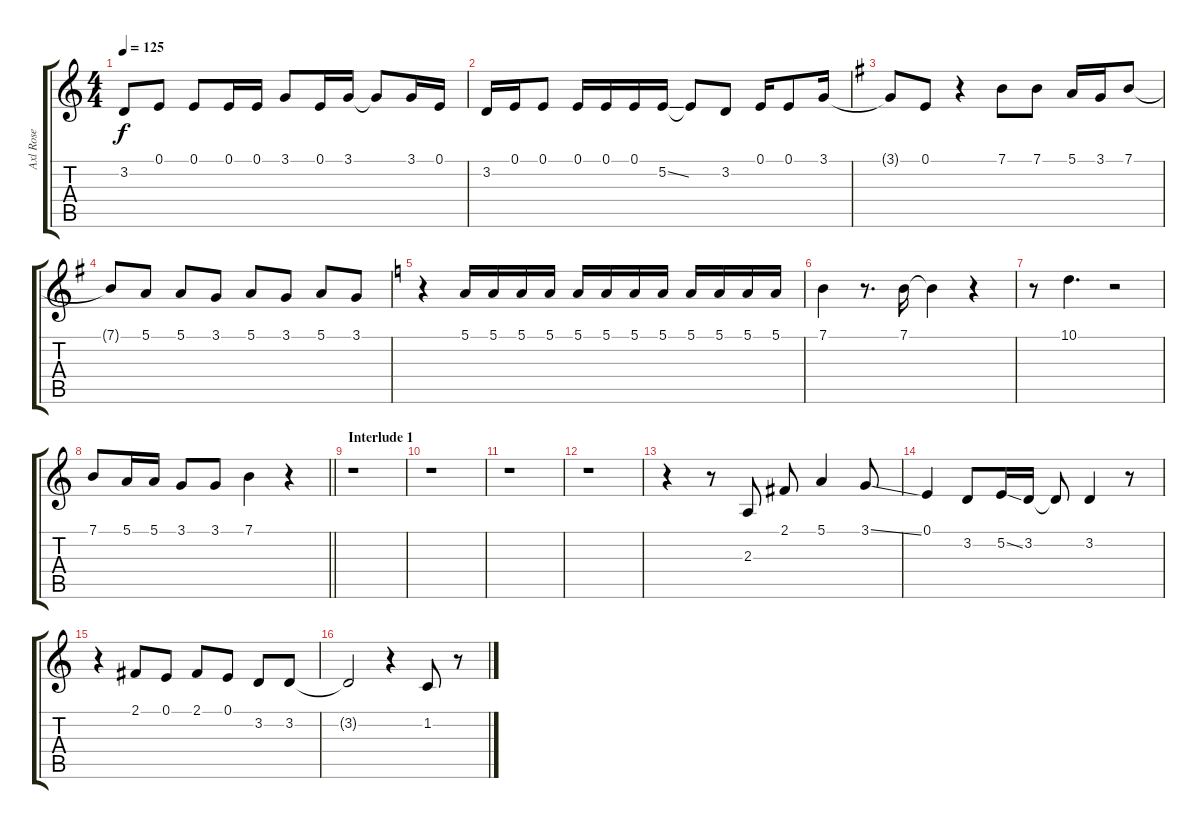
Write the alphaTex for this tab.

\track ("Axl Rose" "Axl Rose") {instrument baritonesax}
\staff {score tabs}
\tuning (E4 B3 G3 D3 A2 E2) {hide}
\ts (4 4)
\tempo 125
\clef g2
\ks c
3.2.8{dy f} 0.1.8 0.1.8 0.1.16 0.1.16 3.1.8 0.1.16 3.1.16 3.1{t}.8 3.1.16 0.1.16 |
3.2.16 0.1.16 0.1.8 0.1.16 0.1.16 0.1.16 5.2{ss}.16 5.2{t}.8 3.2.8 0.1.16 0.1.8 3.1.16 |
\ks g
3.1{t}.8 0.1.8 r.4 7.1.8 7.1.8 5.1.16 3.1.16 7.1.8 |
7.1{t}.8 5.1.8 5.1.8 3.1.8 5.1.8 3.1.8 5.1.8 3.1.8 |
\ks c
r.4 5.1.16 5.1.16 5.1.16 5.1.16 5.1.16 5.1.16 5.1.16 5.1.16 5.1.16 5.1.16 5.1.16 5.1.16 |
7.1.4 r.8{d} 7.1.16 7.1{t}.4 r.4 |
r.8 10.1.4{d} r.2 |
\barLineRight lightlight
7.1.8 5.1.16 5.1.16 3.1.8 3.1.8 7.1.4 r.4 |
\section ("" "Interlude 1")
r.1 |
r.1 |
r.1 |
r.1 |
r.4 r.8 2.3.8 2.1.8 5.1.4 3.1{ss}.8 |
0.1.4 3.2.8 5.2{ss}.16 3.2.16 3.2{t}.8 3.2.4 r.8 |
r.4 2.1.8 0.1.8 2.1.8 0.1.8 3.2.8 3.2.8 |
3.2{t}.2 r.4 1.2.8 r.8
